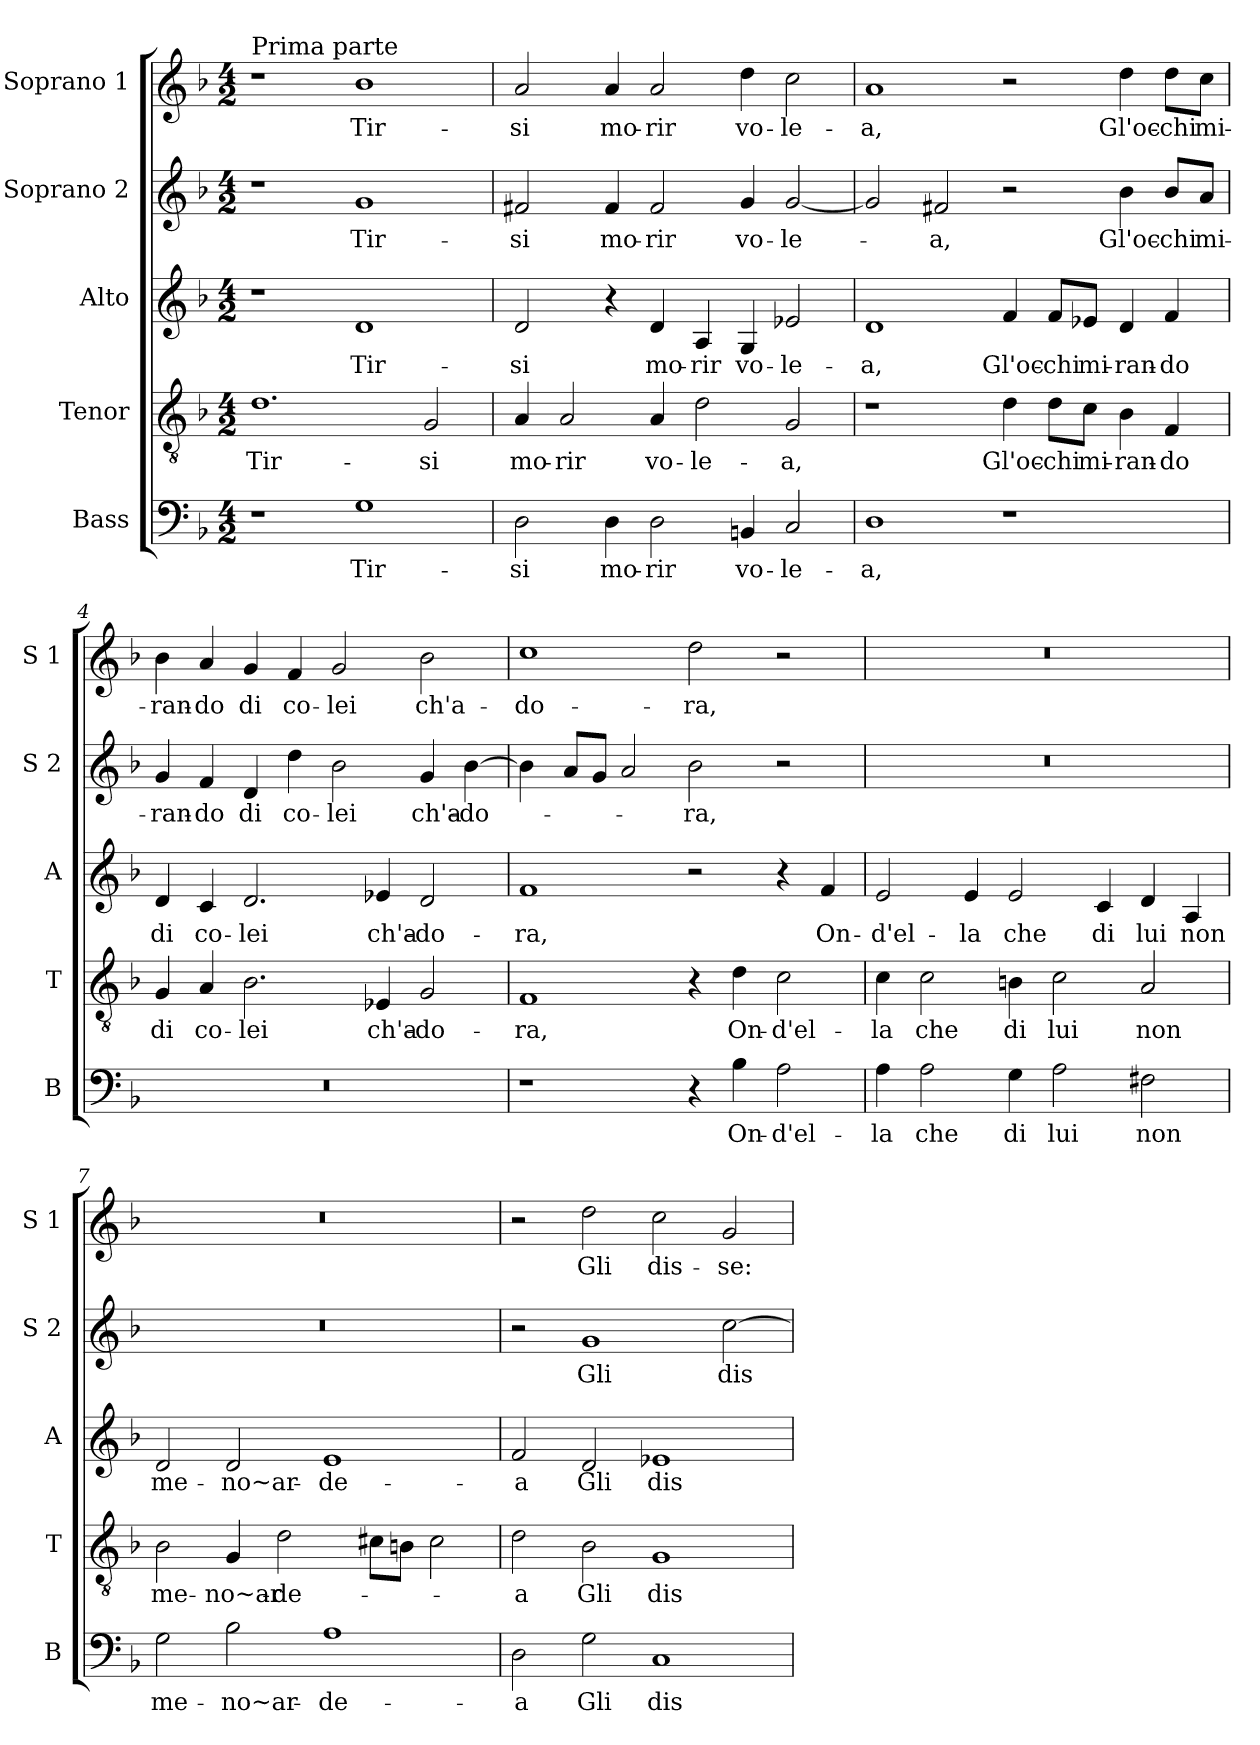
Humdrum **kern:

**kern	**text	**kern	**text	**kern	**text	**kern	**text	**kern	**text
*part5	*part5	*part4	*part4	*part3	*part3	*part2	*part2	*part1	*part1
*staff5	*staff5	*staff4	*staff4	*staff3	*staff3	*staff2	*staff2	*staff1	*staff1
*I"Bass	*	*I"Tenor	*	*I"Alto	*	*I"Soprano 2	*	*I"Soprano 1	*
*I'B	*	*I'T	*	*I'A	*	*I'S 2	*	*I'S 1	*
*clefF4	*	*clefGv2	*	*clefG2	*	*clefG2	*	*clefG2	*
*k[b-]	*	*k[b-]	*	*k[b-]	*	*k[b-]	*	*k[b-]	*
*F:	*	*F:	*	*F:	*	*F:	*	*F:	*
*M4/2	*	*M4/2	*	*M4/2	*	*M4/2	*	*M4/2	*
=1	=1	=1	=1	=1	=1	=1	=1	=1	=1
!	!	!	!	!	!	!	!	!LO:TX:a:t=Prima parte	!
1r	.	1.d	Tir-	1r	.	1r	.	1r	.
1G	Tir-	.	.	1d	Tir-	1g	Tir-	1b-	Tir-
.	.	2G/	-si	.	.	.	.	.	.
=2	=2	=2	=2	=2	=2	=2	=2	=2	=2
2D\	-si	4A/	mo-	2d/	-si	2f#X/	-si	2a/	-si
.	.	2A/	-rir	.	.	.	.	.	.
4D\	mo-	.	.	4r	.	4f#/	mo-	4a/	mo-
2D\	-rir	4A/	vo-	4d/	mo-	2f#/	-rir	2a/	-rir
.	.	2d\	-le-	4A/	-rir	.	.	.	.
4BBn/	vo-	.	.	4G/	vo-	4g/	vo-	4dd\	vo-
2C/	-le-	2G/	-a,	2e-X/	-le-	[2g/	-le-	2cc\	-le-
=3	=3	=3	=3	=3	=3	=3	=3	=3	=3
1D	-a,	1r	.	1d	-a,	2g/]	.	1a	-a,
.	.	.	.	.	.	2f#X/	-a,	.	.
1r	.	4d\	Gl'oc-	4f/	Gl'oc-	2r	.	2r	.
.	.	8d\L	-chi	8f/L	-chi	.	.	.	.
.	.	8c\J	mi-	8e-X/J	mi-	.	.	.	.
.	.	4B-\	-ran-	4d/	-ran-	4b-\	Gl'oc-	4dd\	Gl'oc-
.	.	4F/	-do	4f/	-do	8b-/L	-chi	8dd\L	-chi
.	.	.	.	.	.	8a/J	mi-	8cc\J	mi-
!!LO:LB:g=z
=4	=4	=4	=4	=4	=4	=4	=4	=4	=4
0r	.	4G/	di	4d/	di	4g/	-ran-	4b-\	-ran-
.	.	4A/	co-	4c/	co-	4f/	-do	4a/	-do
.	.	2.B-\	-lei	2.d/	-lei	4d/	di	4g/	di
.	.	.	.	.	.	4dd\	co-	4f/	co-
.	.	.	.	.	.	2b-\	-lei	2g/	-lei
.	.	4E-X/	ch'a-	4e-X/	ch'a-	.	.	.	.
.	.	2G/	-do-	2d/	-do-	4g/	ch'a-	2b-\	ch'a-
.	.	.	.	.	.	[4b-\	-do-	.	.
=5	=5	=5	=5	=5	=5	=5	=5	=5	=5
1r	.	1F	-ra,	1f	-ra,	4b-\]	.	1cc	-do-
.	.	.	.	.	.	8a/L	.	.	.
.	.	.	.	.	.	8g/J	.	.	.
.	.	.	.	.	.	2a/	.	.	.
4r	.	4r	.	2r	.	2b-\	-ra,	2dd\	-ra,
4B-\	On-	4d\	On-	.	.	.	.	.	.
2A\	-d'el-	2c\	-d'el-	4r	.	2r	.	2r	.
.	.	.	.	4f/	On-	.	.	.	.
=6	=6	=6	=6	=6	=6	=6	=6	=6	=6
4A\	-la	4c\	-la	2e/	-d'el-	0r	.	0r	.
2A\	che	2c\	che	.	.	.	.	.	.
.	.	.	.	4e/	-la	.	.	.	.
4G\	di	4Bn\	di	2e/	che	.	.	.	.
2A\	lui	2c\	lui	.	.	.	.	.	.
.	.	.	.	4c/	di	.	.	.	.
2F#X\	non	2A/	non	4d/	lui	.	.	.	.
.	.	.	.	4A/	non	.	.	.	.
!!LO:PB:g=z
=7	=7	=7	=7	=7	=7	=7	=7	=7	=7
2G\	me-	2B-\	me-	2d/	me-	0r	.	0r	.
2B-\	-no~ar-	4G/	-no~ar-	2d/	-no~ar-	.	.	.	.
.	.	2d\	-de-	.	.	.	.	.	.
1A	-de-	.	.	1e	-de-	.	.	.	.
.	.	8c#X\L	.	.	.	.	.	.	.
.	.	8Bn\J	.	.	.	.	.	.	.
.	.	2c#\	.	.	.	.	.	.	.
=8	=8	=8	=8	=8	=8	=8	=8	=8	=8
2D\	-a	2d\	-a	2f/	-a	2r	.	2r	.
2G\	Gli	2B-\	Gli	2d/	Gli	1g	Gli	2dd\	Gli
1C	dis-	1G	dis-	1e-X	dis-	.	.	2cc\	dis-
.	.	.	.	.	.	[2cc\	dis-	2g/	-se:
=	=	=	=	=	=	=	=	=	=
*-	*-	*-	*-	*-	*-	*-	*-	*-	*-
